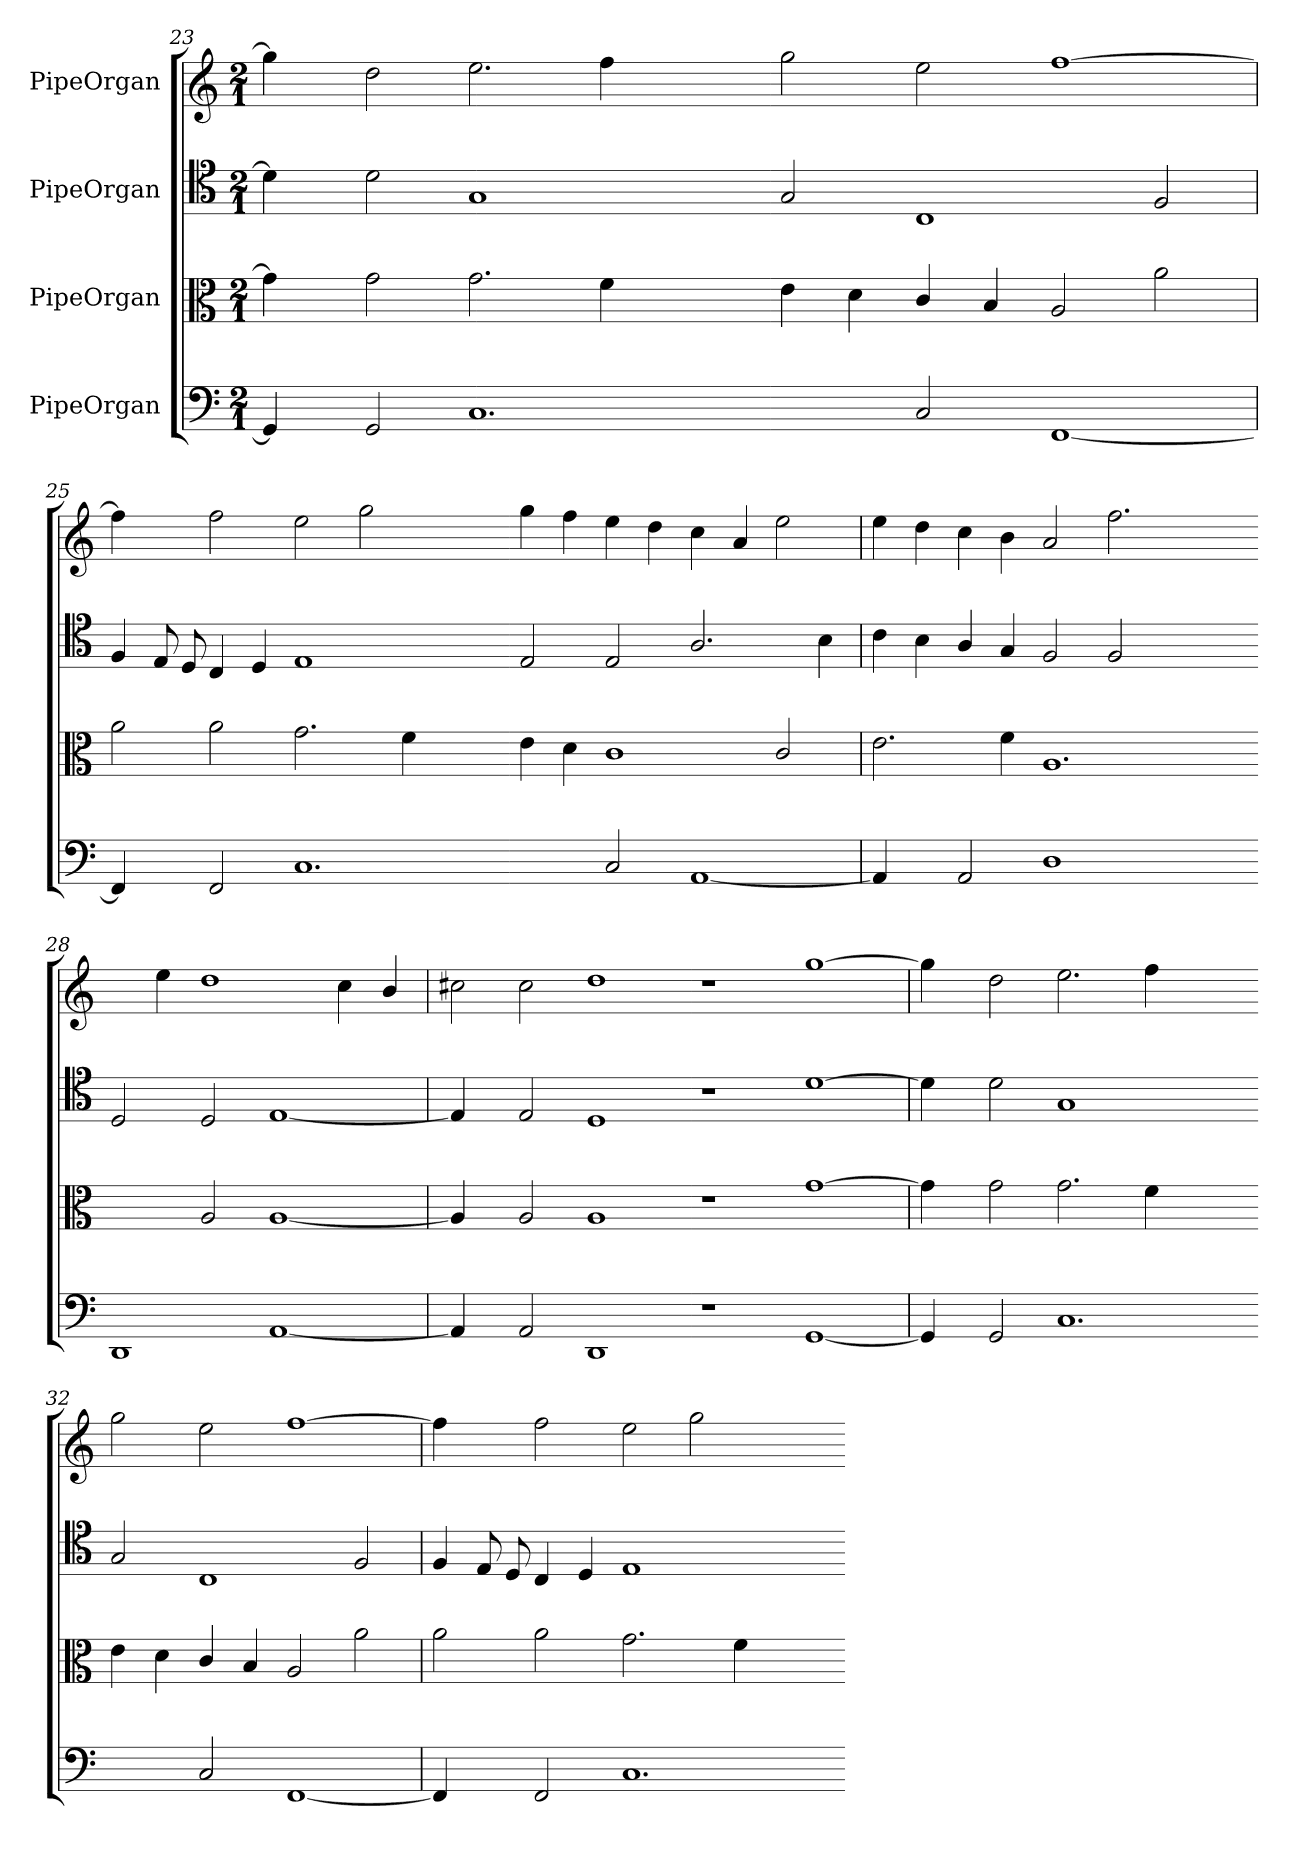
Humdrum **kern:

**kern	**kern	**kern	**kern
*part4	*part3	*part2	*part1
*staff4	*staff3	*staff2	*staff1
*I"PipeOrgan	*I"PipeOrgan	*I"PipeOrgan	*I"PipeOrgan
*clefF4	*clefC3	*clefC4	*clefG2
*k[]	*k[]	*k[]	*k[]
*C:	*C:	*C:	*C:
*M2/1	*M2/1	*M2/1	*M2/1
=23	=23	=23	=23
!LO:N:vis=4	!LO:N:vis=4	!LO:N:vis=4	!LO:N:vis=4
2GG!/]	2g!\]	2d!\]	2gg!\]
2GG/	2g\	2d\	2dd\
1.C	2.g\	1G	2.ee\
.	4f\	.	4ff\
.	2ryy	2ryy	2ryy
=24-	=24-	=24-	=24-
2ryy	4e\	2G/	2gg\
.	4d\	.	.
2C/	4c/	1C	2ee\
.	4B/	.	.
[1FF	2A/	.	[1ff
.	2a\	2F/	.
=25	=25	=25	=25
!LO:N:vis=4	!	!	!LO:N:vis=4
2FF!/]	2a\	4F/	2ff!\]
.	.	8E/	.
.	.	8D/	.
2FF/	2a\	4C/	2ff\
.	.	4D/	.
1.C	2.g\	1E	2ee\
.	.	.	2gg\
.	4f\	.	.
.	2ryy	2ryy	2ryy
=26-	=26-	=26-	=26-
2ryy	4e\	2E/	4gg\
.	4d\	.	4ff\
2C/	1c	2E/	4ee\
.	.	.	4dd\
[1AA	.	2.A/	4cc\
.	.	.	4a/
.	2c/	.	2ee\
.	.	4B\	.
=27	=27	=27	=27
!LO:N:vis=4	!	!	!
2AA!/]	2.e\	4c\	4ee\
.	.	4B\	4dd\
2AA/	.	4A/	4cc\
.	4f\	4G/	4b\
1D	1.A	2F/	2a/
.	.	2F/	2.ff\
2ryy	.	2ryy	.
.	.	.	4ryy
=28-	=28-	=28-	=28-
1DD	2ryy	2D/	4ryy
.	.	.	4ee\
.	2A/	2D/	1dd
[1AA	[1A	[1E	.
.	.	.	4cc\
.	.	.	4b/
=29	=29	=29	=29
!LO:N:vis=4	!LO:N:vis=4	!LO:N:vis=4	!
2AA!/]	2A!/]	2E!/]	2cc#X\
2AA/	2A/	2E/	2cc#\
1DD	1A	1D	1dd
=30-	=30-	=30-	=30-
1r	1r	1r	1r
[1GG	[1g	[1d	[1gg
=31	=31	=31	=31
!LO:N:vis=4	!LO:N:vis=4	!LO:N:vis=4	!LO:N:vis=4
2GG!/]	2g!\]	2d!\]	2gg!\]
2GG/	2g\	2d\	2dd\
1.C	2.g\	1G	2.ee\
.	4f\	.	4ff\
.	2ryy	2ryy	2ryy
=32-	=32-	=32-	=32-
2ryy	4e\	2G/	2gg\
.	4d\	.	.
2C/	4c/	1C	2ee\
.	4B/	.	.
[1FF	2A/	.	[1ff
.	2a\	2F/	.
=33	=33	=33	=33
!LO:N:vis=4	!	!	!LO:N:vis=4
2FF!/]	2a\	4F/	2ff!\]
.	.	8E/	.
.	.	8D/	.
2FF/	2a\	4C/	2ff\
.	.	4D/	.
1.C	2.g\	1E	2ee\
.	.	.	2gg\
.	4f\	.	.
.	2ryy	2ryy	2ryy
=-	=-	=-	=-
*-	*-	*-	*-
